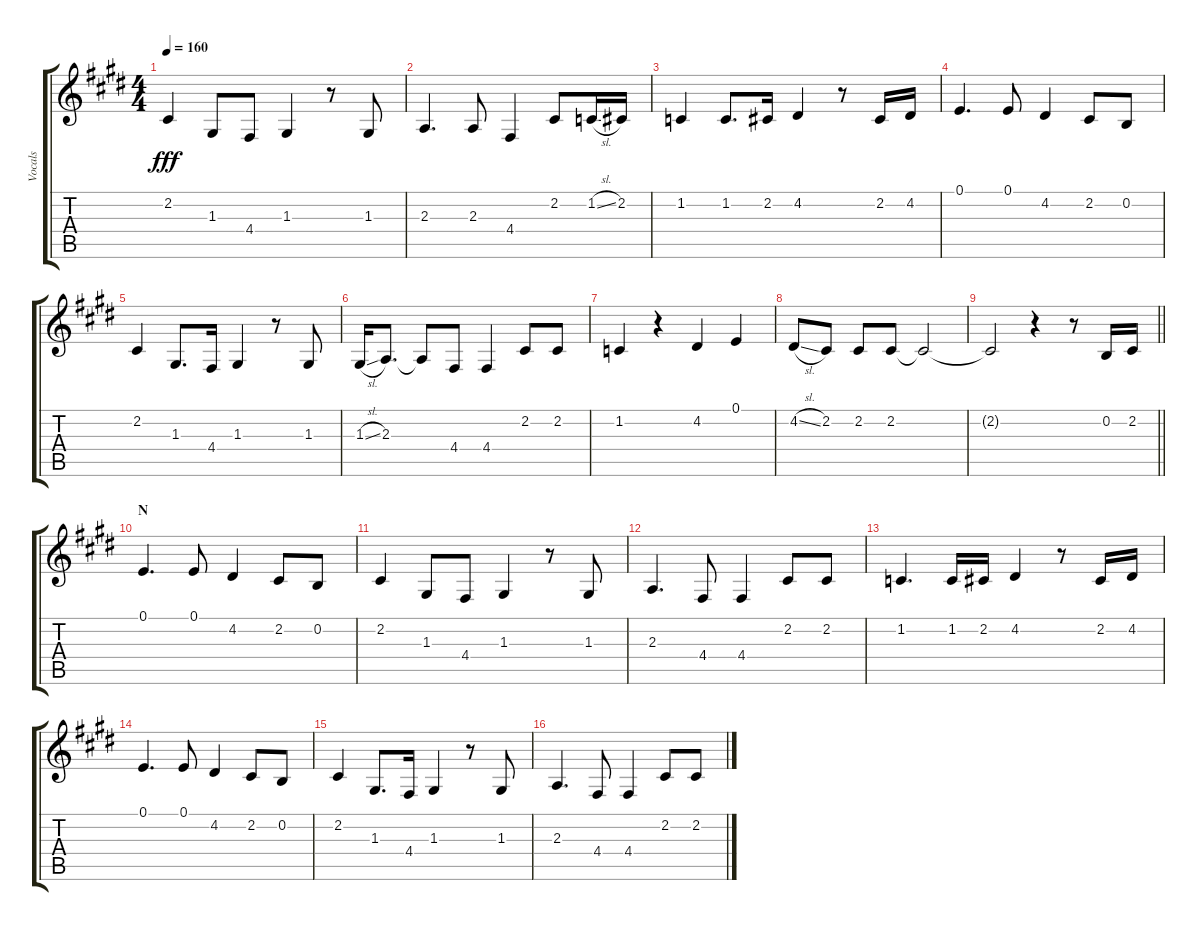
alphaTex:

\track ("Vocals" "Vocals") {instrument voiceoohs}
\staff {score tabs}
\tuning (E4 B3 G3 D3 A2 E2) {hide}
\ts (4 4)
\tempo 160
\clef g2
\ks e
2.2.4{dy fff} 1.3.8 4.4.8 1.3.4 r.8 1.3.8 |
2.3.4{d} 2.3.8 4.4.4 2.2.8 1.2{sl}.16 2.2.16 |
1.2.4 1.2.8{d} 2.2.16 4.2.4 r.8 2.2.16 4.2.16 |
0.1.4{d} 0.1.8 4.2.4 2.2.8 0.2.8 |
2.2.4 1.3.8{d} 4.4.16 1.3.4 r.8 1.3.8 |
1.3{sl}.16 2.3.8{d} 2.3{t}.8 4.4.8 4.4.4 2.2.8 2.2.8 |
1.2.4 r.4 4.2.4 0.1.4 |
4.2{sl}.8 2.2.8 2.2.8 2.2.8 2.2{t}.2 |
\barLineRight lightlight
2.2{t}.2 r.4 r.8 0.2.16 2.2.16 |
\section ("" "N")
0.1.4{d} 0.1.8 4.2.4 2.2.8 0.2.8 |
2.2.4 1.3.8 4.4.8 1.3.4 r.8 1.3.8 |
2.3.4{d} 4.4.8 4.4.4 2.2.8 2.2.8 |
1.2.4{d} 1.2.16 2.2.16 4.2.4 r.8 2.2.16 4.2.16 |
0.1.4{d} 0.1.8 4.2.4 2.2.8 0.2.8 |
2.2.4 1.3.8{d} 4.4.16 1.3.4 r.8 1.3.8 |
2.3.4{d} 4.4.8 4.4.4 2.2.8 2.2.8
